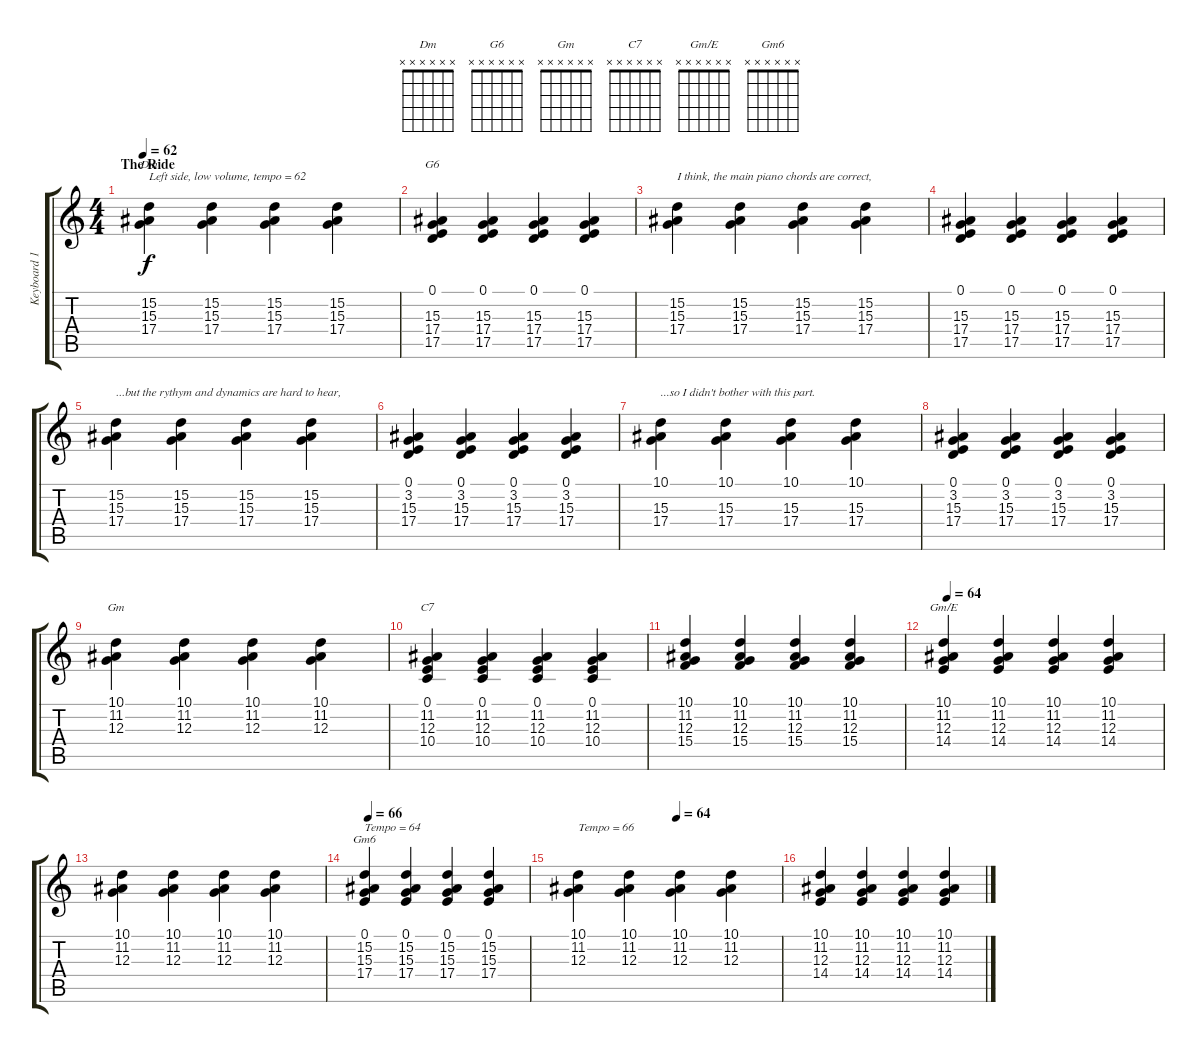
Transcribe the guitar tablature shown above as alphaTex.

\track ("Keyboard 1 (Rick) / Clocks L-1" "Keyboard 1") {instrument electricgrandpiano}
\staff {score tabs}
\tuning (E4 B3 G3 D3 A2 E2) {hide}
\chord ("Dm" x x x x x x)
\chord ("G6" x x x x x x)
\chord ("Gm" x x x x x x)
\chord ("C7" x x x x x x)
\chord ("Gm/E" x x x x x x)
\chord ("Gm6" x x x x x x)
\ts (4 4)
\section ("" "The Ride")
\tempo 62
\clef g2
\ks c
(15.2 15.3 17.4).4{ch "Dm" txt "Left side, low volume, tempo = 62" dy f volume 9 balance 0} (15.2 15.3 17.4).4 (15.2 15.3 17.4).4 (15.2 15.3 17.4).4 |
(0.1 15.3 17.4 17.5).4{ch "G6"} (0.1 15.3 17.4 17.5).4 (0.1 15.3 17.4 17.5).4 (0.1 15.3 17.4 17.5).4 |
(15.2 15.3 17.4).4{txt "I think, the main piano chords are correct,"} (15.2 15.3 17.4).4 (15.2 15.3 17.4).4 (15.2 15.3 17.4).4 |
(0.1 15.3 17.4 17.5).4 (0.1 15.3 17.4 17.5).4 (0.1 15.3 17.4 17.5).4 (0.1 15.3 17.4 17.5).4 |
(15.2 15.3 17.4).4{txt "...but the rythym and dynamics are hard to hear,"} (15.2 15.3 17.4).4 (15.2 15.3 17.4).4 (15.2 15.3 17.4).4 |
(0.1 3.2 15.3 17.4).4 (0.1 3.2 15.3 17.4).4 (0.1 3.2 15.3 17.4).4 (0.1 3.2 15.3 17.4).4 |
(10.1 15.3 17.4).4{txt "...so I didn't bother with this part."} (10.1 15.3 17.4).4 (10.1 15.3 17.4).4 (10.1 15.3 17.4).4 |
(0.1 3.2 15.3 17.4).4 (0.1 3.2 15.3 17.4).4 (0.1 3.2 15.3 17.4).4 (0.1 3.2 15.3 17.4).4 |
(10.1 11.2 12.3).4{ch "Gm"} (10.1 11.2 12.3).4 (10.1 11.2 12.3).4 (10.1 11.2 12.3).4 |
(0.1 11.2 12.3 10.4).4{ch "C7"} (0.1 11.2 12.3 10.4).4 (0.1 11.2 12.3 10.4).4 (0.1 11.2 12.3 10.4).4 |
(10.1 11.2 12.3 15.4).4 (10.1 11.2 12.3 15.4).4 (10.1 11.2 12.3 15.4).4 (10.1 11.2 12.3 15.4).4 |
\tempo 64
(10.1 11.2 12.3 14.4).4{ch "Gm/E"} (10.1 11.2 12.3 14.4).4 (10.1 11.2 12.3 14.4).4 (10.1 11.2 12.3 14.4).4 |
(10.1 11.2 12.3).4 (10.1 11.2 12.3).4 (10.1 11.2 12.3).4 (10.1 11.2 12.3).4 |
\tempo 66
(0.1 15.2 15.3 17.4).4{ch "Gm6" txt "Tempo = 64"} (0.1 15.2 15.3 17.4).4 (0.1 15.2 15.3 17.4).4 (0.1 15.2 15.3 17.4).4 |
\tempo (64 0.5)
(10.1 11.2 12.3).4{txt "Tempo = 66"} (10.1 11.2 12.3).4 (10.1 11.2 12.3).4 (10.1 11.2 12.3).4 |
(10.1 11.2 12.3 14.4).4 (10.1 11.2 12.3 14.4).4 (10.1 11.2 12.3 14.4).4 (10.1 11.2 12.3 14.4).4
